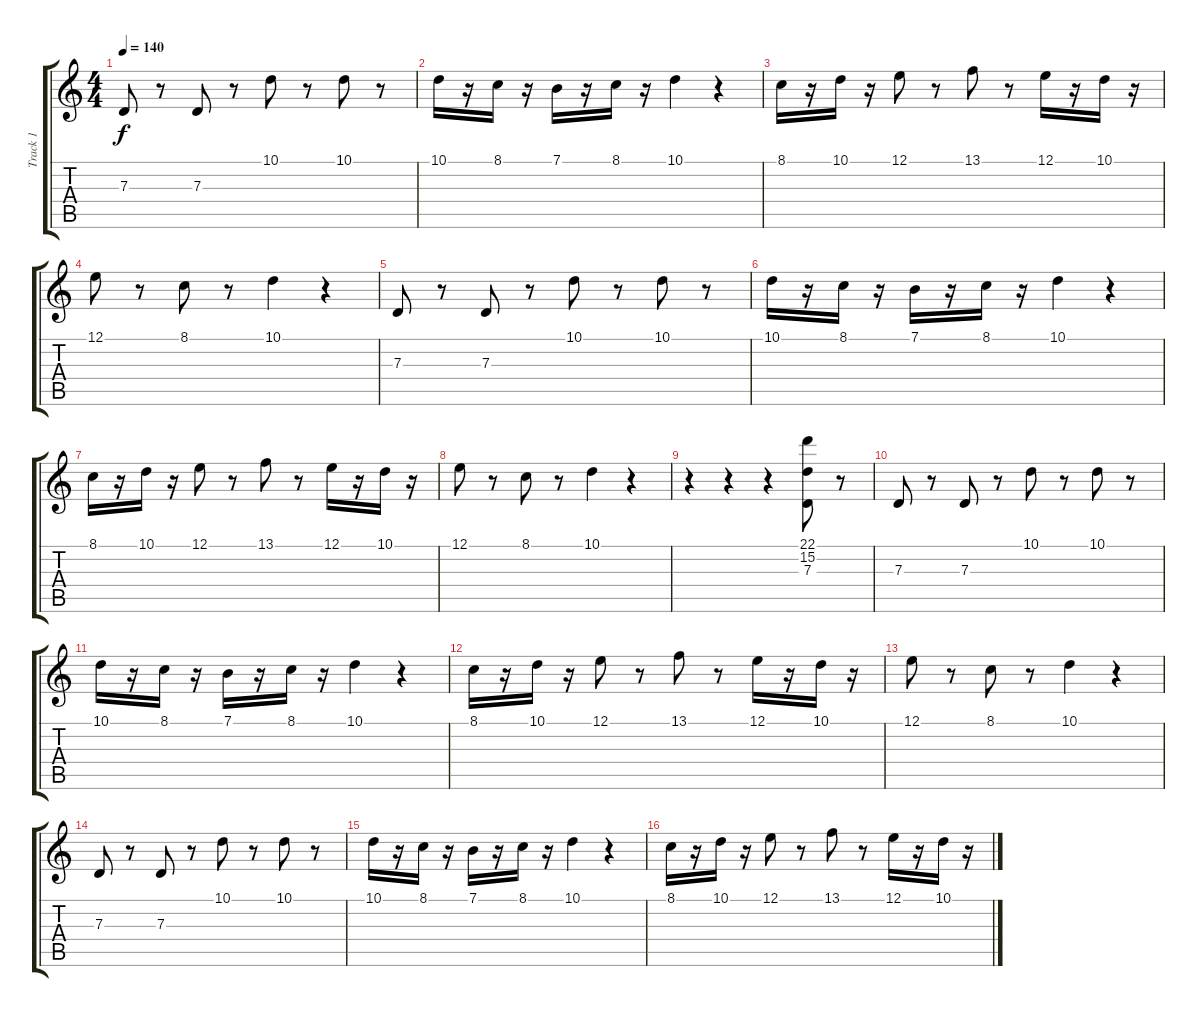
\track ("Track 1" "Track 1") {instrument lead2sawtooth}
\staff {score tabs}
\tuning (E4 B3 G3 D3 A2 E2) {hide}
\ts (4 4)
\tempo 140
\clef g2
\ks c
7.3.8{dy f} r.8 7.3.8 r.8 10.1.8 r.8 10.1.8 r.8 |
10.1.16 r.16 8.1.16 r.16 7.1.16 r.16 8.1.16 r.16 10.1.4 r.4 |
8.1.16 r.16 10.1.16 r.16 12.1.8 r.8 13.1.8 r.8 12.1.16 r.16 10.1.16 r.16 |
12.1.8 r.8 8.1.8 r.8 10.1.4 r.4 |
7.3.8 r.8 7.3.8 r.8 10.1.8 r.8 10.1.8 r.8 |
10.1.16 r.16 8.1.16 r.16 7.1.16 r.16 8.1.16 r.16 10.1.4 r.4 |
8.1.16 r.16 10.1.16 r.16 12.1.8 r.8 13.1.8 r.8 12.1.16 r.16 10.1.16 r.16 |
12.1.8 r.8 8.1.8 r.8 10.1.4 r.4 |
r.4 r.4 r.4 (22.1 15.2 7.3).8 r.8 |
7.3.8 r.8 7.3.8 r.8 10.1.8 r.8 10.1.8 r.8 |
10.1.16 r.16 8.1.16 r.16 7.1.16 r.16 8.1.16 r.16 10.1.4 r.4 |
8.1.16 r.16 10.1.16 r.16 12.1.8 r.8 13.1.8 r.8 12.1.16 r.16 10.1.16 r.16 |
12.1.8 r.8 8.1.8 r.8 10.1.4 r.4 |
7.3.8 r.8 7.3.8 r.8 10.1.8 r.8 10.1.8 r.8 |
10.1.16 r.16 8.1.16 r.16 7.1.16 r.16 8.1.16 r.16 10.1.4 r.4 |
8.1.16 r.16 10.1.16 r.16 12.1.8 r.8 13.1.8 r.8 12.1.16 r.16 10.1.16 r.16
